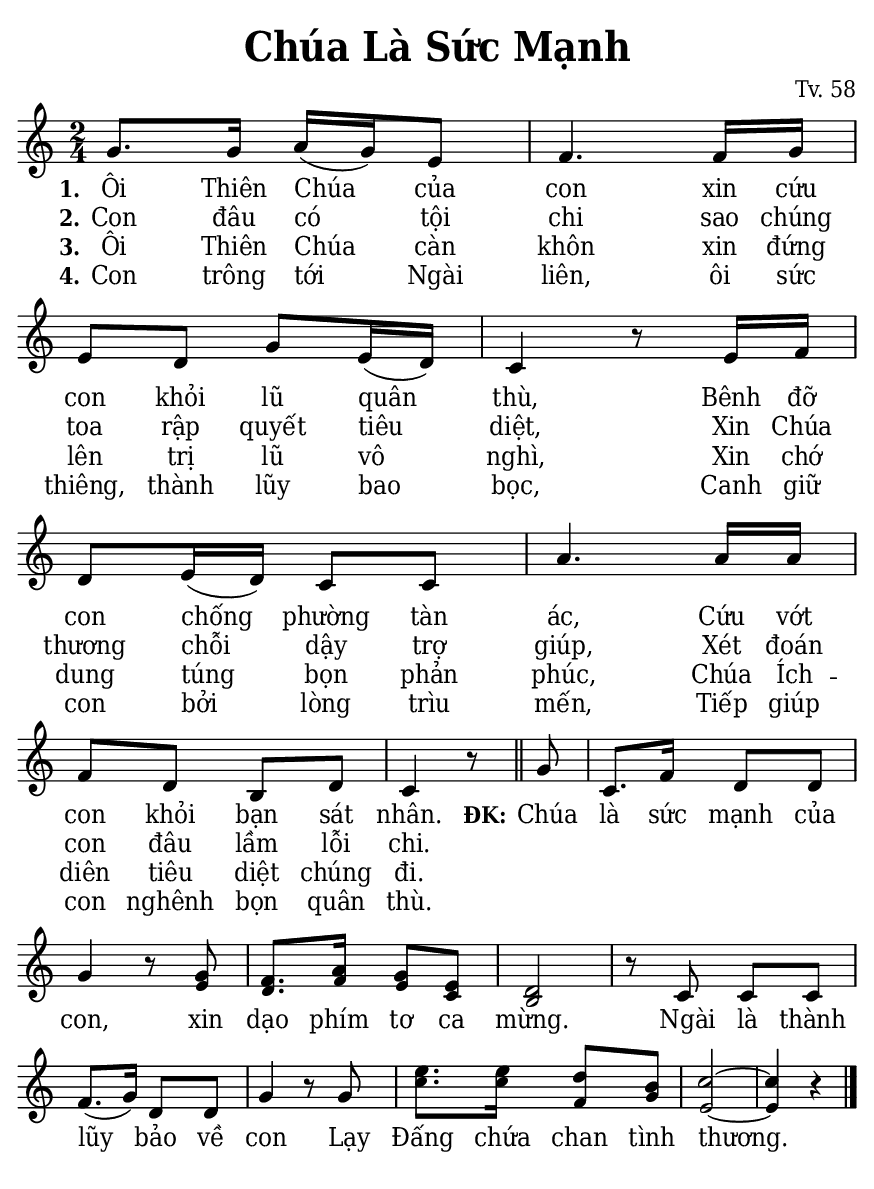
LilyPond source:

% Cài đặt chung\
\version "2.22.1"
\include "english.ly"

\header {
  title = \markup { \fontsize #1 "Chúa Là Sức Mạnh" }
  composer = "Tv. 58"
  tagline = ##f
}

% Nhạc phiên khúc
nhacPhienKhucSop = \relative c'' {
  g8. g16 a (g) e8 |
  f4. f16 g |
  e8 d g e16 (d) |
  c4 r8 e16 f |
  d8 e16 (d) c8 c |
  a'4. a16 a |
  f8 d b d |
  c4 r8 \bar "||"
  
  g'8 |
  c,8. f16 d8 d |
  g4 r8 g |
  f8. a16 g8 e |
  d2 |
  r8 c c c |
  f8. (g16) d8 d |
  g4 r8 g |
  e'8. e16 d8 b |
  c2 ~ |
  c4 r \bar "|."
}

nhacPhienKhucAlto = \relative c'' {
  R2*7
  r4.
  g8 |
  c,8. f16 d8 d |
  g4 r8 e |
  d8. f16 e8 c |
  b2 |
  r8 c c c |
  f8. (g16) d8 d |
  g4 r8 g |
  c8. c16 f,8 g |
  e2 ~ |
  e4 r
}

% Lời phiên khúc
loiPhienKhucSop = \lyrics {
  <<
    {
      \set stanza = "1."
      Ôi Thiên Chúa của con
      xin cứu con khỏi lũ quân thù,
      Bênh đỡ con chống phường tàn ác,
      Cứu vớt con khỏi bạn sát nhân.
    }
    \new Lyrics {
	    \set associatedVoice = "beSop"
	    \set stanza = "2."
	    Con đâu có tội chi
	    sao chúng toa rập quyết tiêu diệt,
	    Xin Chúa thương chỗi dậy trợ giúp,
	    Xét đoán con đâu lầm lỗi chi.
    }
    \new Lyrics {
	    \set associatedVoice = "beSop"
	    \set stanza = "3."
	    Ôi Thiên Chúa càn khôn
	    xin đứng lên trị lũ vô nghì,
	    Xin chớ dung túng bọn phản phúc,
	    Chúa Ích -- diên tiêu diệt chúng đi.
    }
    \new Lyrics {
	    \set associatedVoice = "beSop"
	    \set stanza = "4."
	    Con trông tới Ngài liên,
	    ôi sức thiêng, thành lũy bao bọc,
	    Canh giữ con bởi lòng trìu mến,
	    Tiếp giúp con nghênh bọn quân thù.
    }
  >>
  \set stanza = " ĐK:"
  Chúa là sức mạnh của con,
  xin dạo phím tơ ca mừng.
  Ngài là thành lũy bảo về con
  Lạy Đấng chứa chan tình thương.
}

% Dàn trang
\paper {
  #(set-paper-size "a5")
  top-margin = 3\mm
  bottom-margin = 3\mm
  left-margin = 3\mm
  right-margin = 3\mm
  indent = #0
  #(define fonts
	 (make-pango-font-tree "Deja Vu Serif Condensed"
	 		       "Deja Vu Serif Condensed"
			       "Deja Vu Serif Condensed"
			       (/ 20 20)))
  print-page-number = ##f
  system-system-spacing = #'((basic-distance . 0.1) (padding . 2))
}

TongNhip = {
  \key c \major \time 2/4
  \set Timing.beamExceptions = #'()
  \set Timing.baseMoment = #(ly:make-moment 1/4)
}

% Đổi kích thước nốt cho bè phụ
notBePhu =
#(define-music-function (font-size music) (number? ly:music?)
   (for-some-music
     (lambda (m)
       (if (music-is-of-type? m 'rhythmic-event)
           (begin
             (set! (ly:music-property m 'tweaks)
                   (cons `(font-size . ,font-size)
                         (ly:music-property m 'tweaks)))
             #t)
           #f))
     music)
   music)

\score {
  \new ChoirStaff <<
    \new Staff \with {
        \consists "Merge_rests_engraver"
        printPartCombineTexts = ##f
      }
      <<
      \new Voice \TongNhip \partCombine 
        \nhacPhienKhucSop
        \notBePhu -1 { \nhacPhienKhucAlto }
      \new NullVoice = beSop \nhacPhienKhucSop
      \new Lyrics \lyricsto beSop \loiPhienKhucSop
      >>
  >>
  \layout {
    \override Lyrics.LyricSpace.minimum-distance = #2
    \override Score.BarNumber.break-visibility = ##(#f #f #f)
    \override Score.SpacingSpanner.uniform-stretching = ##t
  } 
}
